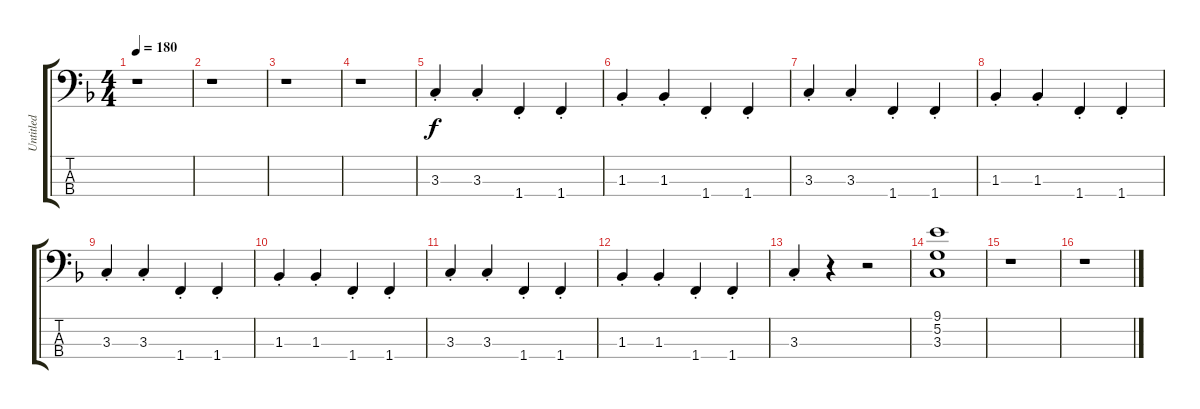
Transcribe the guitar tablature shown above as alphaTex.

\track ("Untitled" "Untitled") {instrument electricbassfinger}
\staff {score tabs}
\tuning (G2 D2 A1 E1) {hide}
\ts (4 4)
\tempo 180
\clef f4
\ks f
r.1{dy f} |
r.1 |
r.1 |
r.1 |
3.3{st}.4 3.3{st}.4 1.4{st}.4 1.4{st}.4 |
1.3{st}.4 1.3{st}.4 1.4{st}.4 1.4{st}.4 |
3.3{st}.4 3.3{st}.4 1.4{st}.4 1.4{st}.4 |
1.3{st}.4 1.3{st}.4 1.4{st}.4 1.4{st}.4 |
3.3{st}.4 3.3{st}.4 1.4{st}.4 1.4{st}.4 |
1.3{st}.4 1.3{st}.4 1.4{st}.4 1.4{st}.4 |
3.3{st}.4 3.3{st}.4 1.4{st}.4 1.4{st}.4 |
1.3{st}.4 1.3{st}.4 1.4{st}.4 1.4{st}.4 |
3.3{st}.4 r.4 r.2 |
(9.1 5.2 3.3).1 |
r.1 |
r.1
